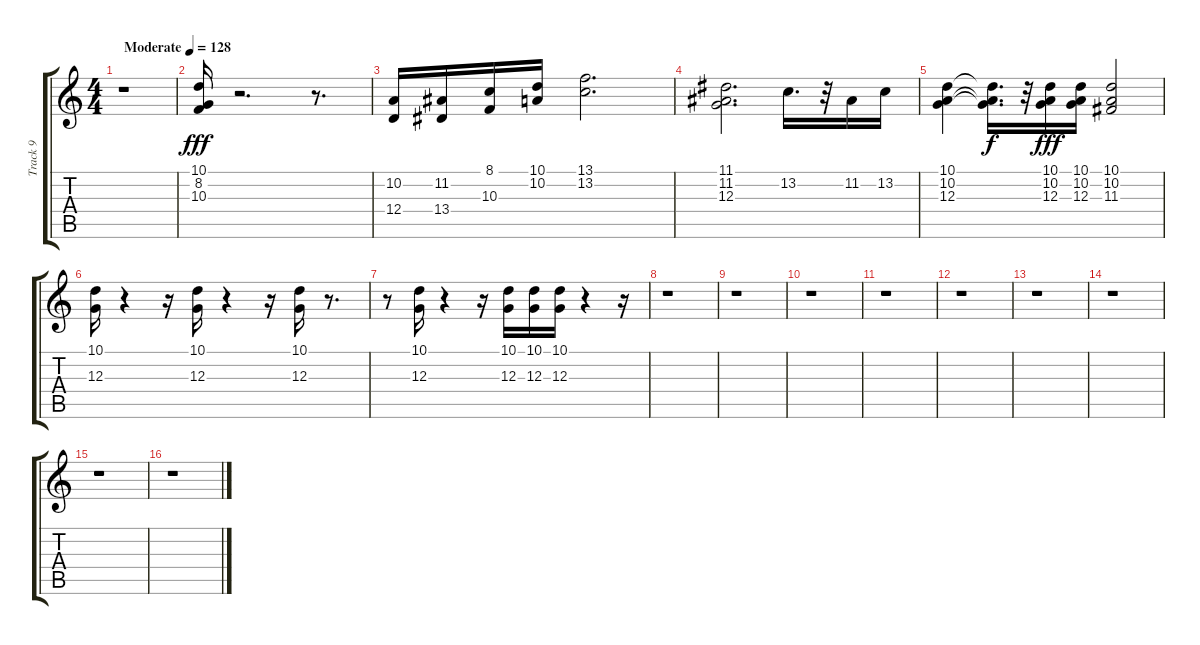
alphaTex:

\track ("Track 9" "Track 9") {instrument trumpet}
\staff {score tabs}
\tuning (E4 B3 G3 D3 A2 E2) {hide}
\ts (4 4)
\tempo (128 "Moderate")
\clef g2
\ks c
r.1{dy fff instrument trumpet} |
(10.1 8.2 10.3).16 r.2{d} r.8{d} |
(10.2 12.4).16 (11.2 13.4).16 (8.1 10.3).16 (10.1 10.2).16 (13.1 13.2).2{d} |
(11.1 11.2 12.3).2{d} 13.2.16{d} r.32 11.2.16 13.2.16 |
(10.1 10.2 12.3).4 (10.1{t} 10.2{t} 12.3{t}).16{d dy f} r.32 (10.1 10.2 12.3).16{dy fff} (10.1 10.2 12.3).16 (10.1 10.2 11.3).2 |
(10.1 12.3).16 r.4 r.16 (10.1 12.3).16 r.4 r.16 (10.1 12.3).16 r.8{d} |
r.8 (10.1 12.3).16 r.4 r.16 (10.1 12.3).16 (10.1 12.3).16 (10.1 12.3).16 r.4 r.16 |
r.1 |
r.1 |
r.1 |
r.1 |
r.1 |
r.1 |
r.1 |
r.1 |
r.1
